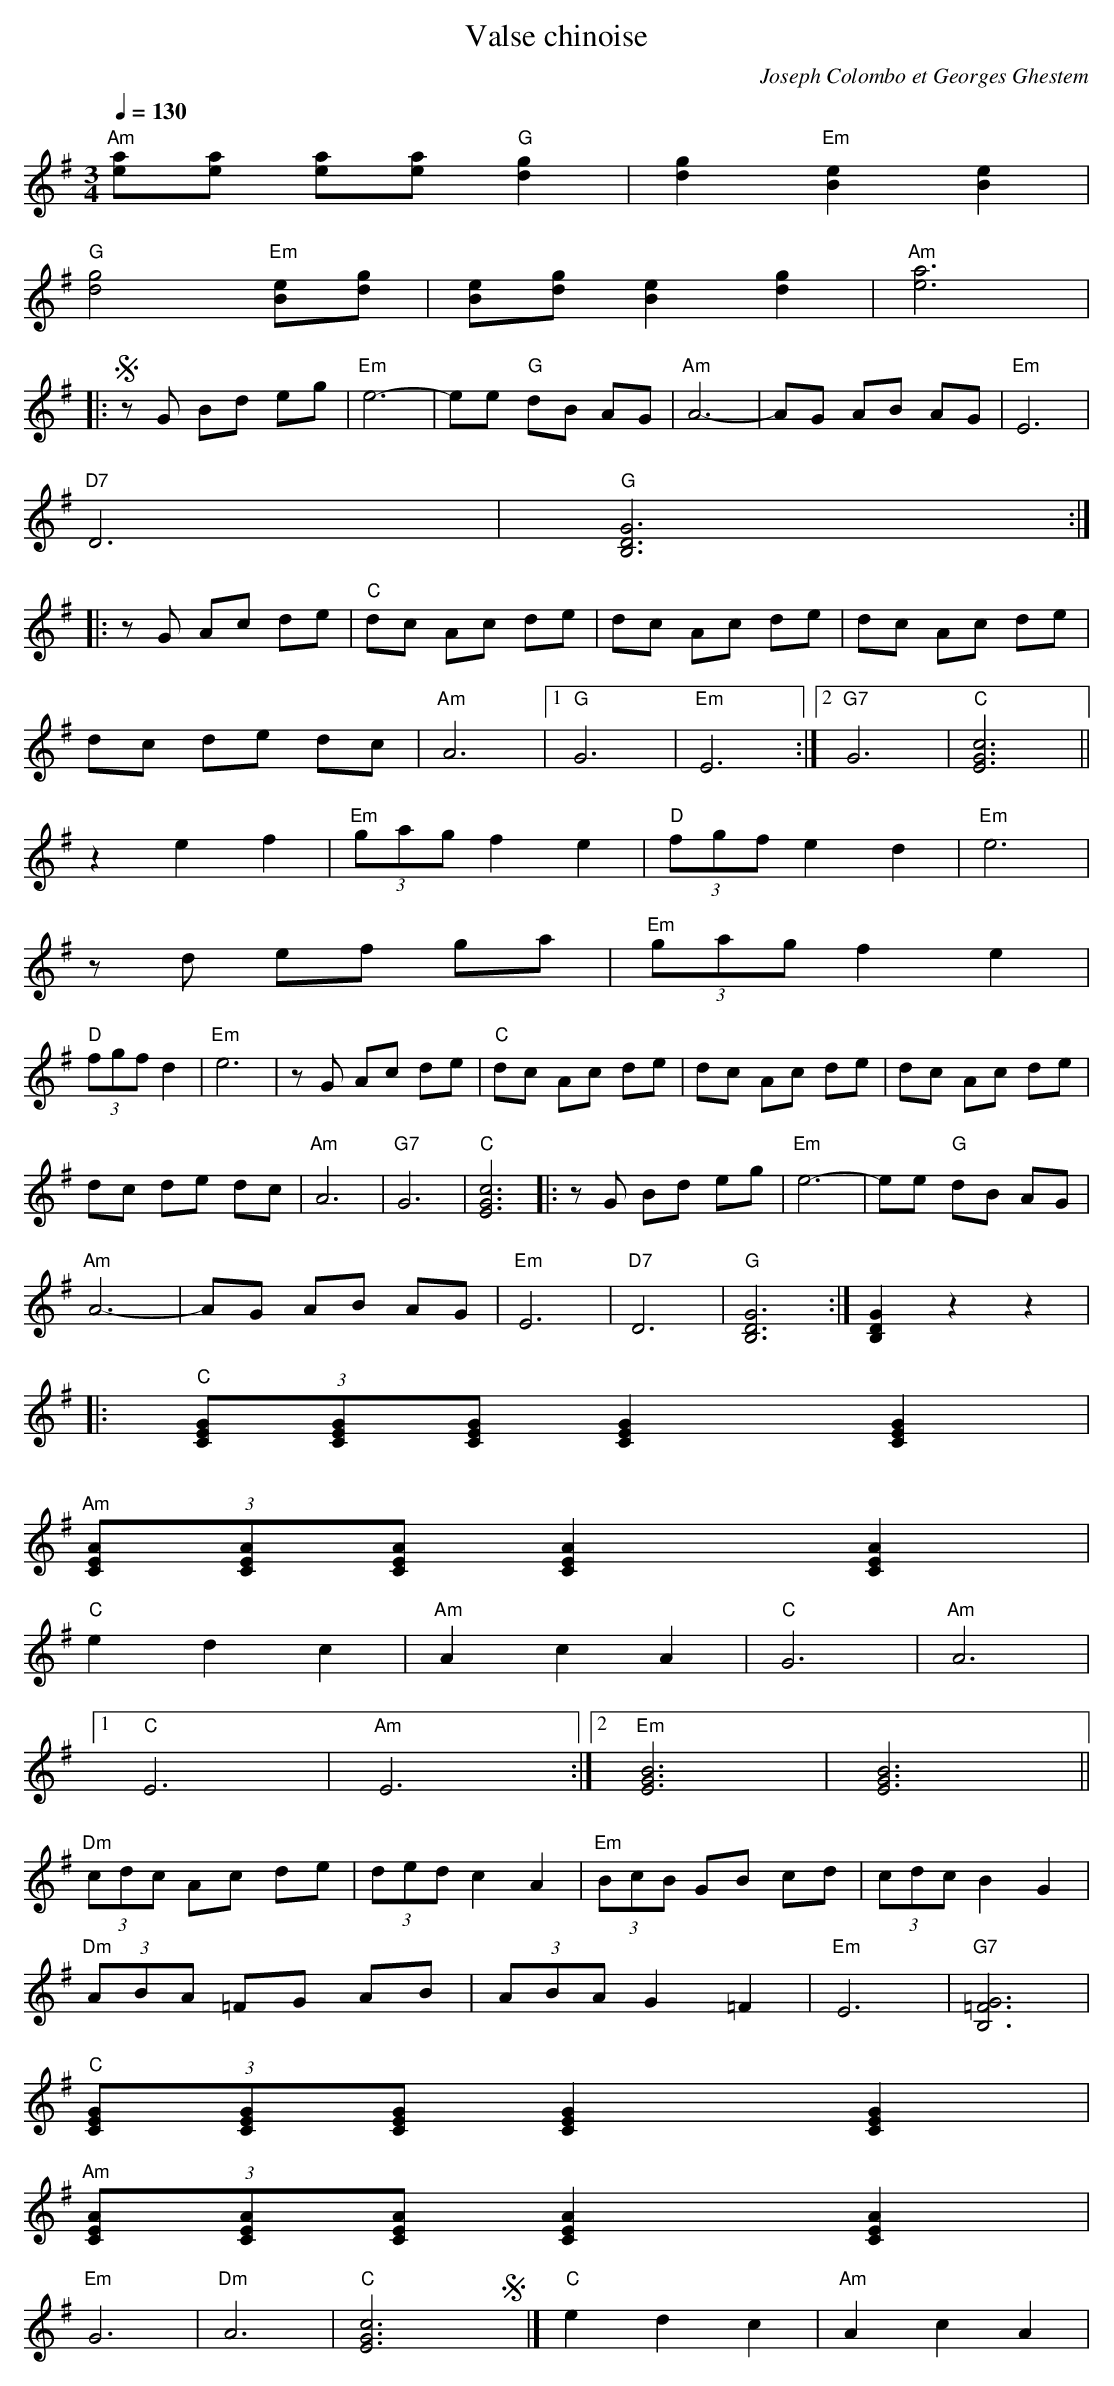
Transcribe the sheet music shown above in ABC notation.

X:1
T:Valse chinoise
C:Joseph Colombo et Georges Ghestem
L:1/8
M:3/4
Q:1/4=130
K:G
"Am"[ae][ae] [ae][ae] "G"[g2d2] | [g2d2] "Em"[e2B2] [e2B2] |
"G"[g4d4] "Em"[eB][gd] | [eB][gd] [e2B2] [g2d2] | "Am"[a6e6] |:
!segno! zG Bd eg | "Em"e6- | ee "G"dB AG | "Am"A6- | AG AB AG | "Em"E6 |
"D7"D6 | "G"[G6D6B,6] ::
zG Ac de | "C"dc Ac de | dc Ac de | dc Ac de |
dc de dc | "Am"A6 |1 "G"G6 | "Em"E6 :|2 "G7"G6 | "C"[c6G6E6] ||
z2 e2 f2 | "Em"(3gag f2 e2 | "D"(3fgf e2 d2 | "Em"e6 |
zd ef ga | "Em"(3gag f2 e2 |
"D"(3fgf d2 | "Em"e6 | zG Ac de | "C"dc Ac de | dc Ac de | dc Ac de |
dc de dc | "Am"A6 | "G7"G6 | "C"[c6G6E6] |: zG Bd eg | "Em"e6- | ee "G"dB AG |
"Am"A6- | AG AB AG | "Em"E6 | "D7"D6 | "G"[G6D6B,6] :| [G2D2B,2] z2 z2 |:
"C"(3[GEC][GEC][GEC] [G2E2C2] [G2E2C2] |
"Am"(3[AEC][AEC][AEC] [A2E2C2] [A2E2C2] |
"C"e2 d2 c2 | "Am"A2 c2 A2 | "C"G6 | "Am"A6 |1
"C"E6 | "Am"E6 :|2 "Em"[B6G6E6] | [B6G6E6] ||
"Dm"(3cdc Ac de | (3ded c2 A2 | "Em"(3BcB GB cd | (3cdc B2 G2 |
"Dm"(3ABA =FG AB | (3ABA G2 =F2 | "Em"E6 | "G7"[G6=F6B,6] |
"C"(3[GEC][GEC][GEC] [G2E2C2] [G2E2C2] |
"Am"(3[AEC][AEC][AEC] [A2E2C2] [A2E2C2] |
"Em"G6 | "Dm"A6 | "C"[c6G6E6] !segno! y |]"C"e2 d2 c2 | "Am"A2 c2 A2 |
